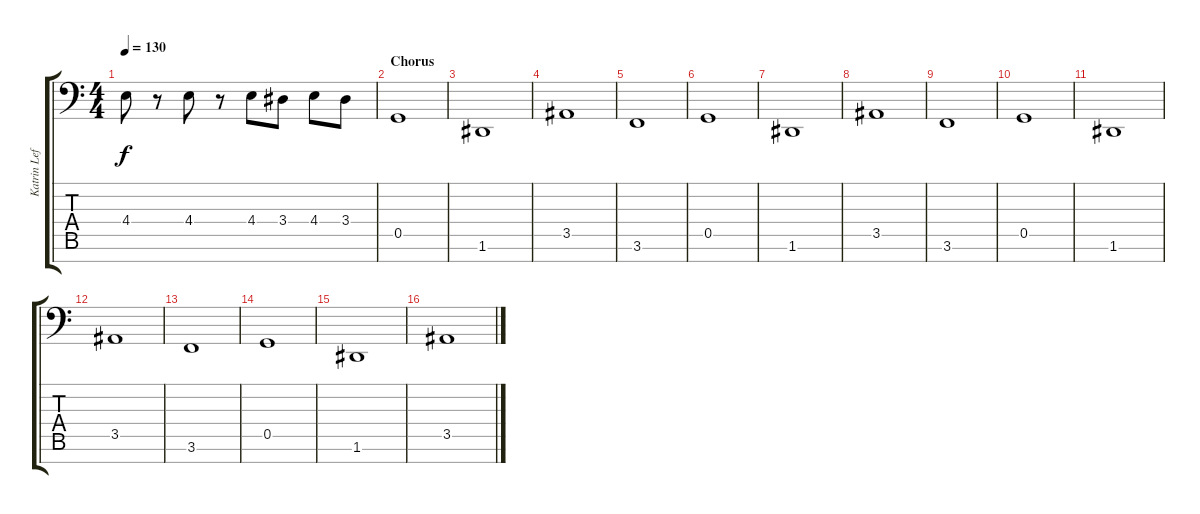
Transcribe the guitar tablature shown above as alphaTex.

\track ("Katrin Left Hand" "Katrin Lef") {instrument stringensemble1}
\staff {score tabs}
\tuning (D4 A3 F3 C3 G2 D2 C-1) {hide}
\ts (4 4)
\tempo 130
\clef f4
\ks c
4.4.8{dy f} r.8 4.4.8 r.8 4.4.8 3.4.8 4.4.8 3.4.8 |
\section ("" "Chorus")
0.5.1 |
1.6.1 |
3.5.1 |
3.6.1 |
\section ("" "")
0.5.1 |
1.6.1 |
3.5.1 |
3.6.1 |
\section ("" "")
0.5.1 |
1.6.1 |
3.5.1 |
3.6.1 |
\section ("" "")
0.5.1 |
1.6.1 |
3.5.1
